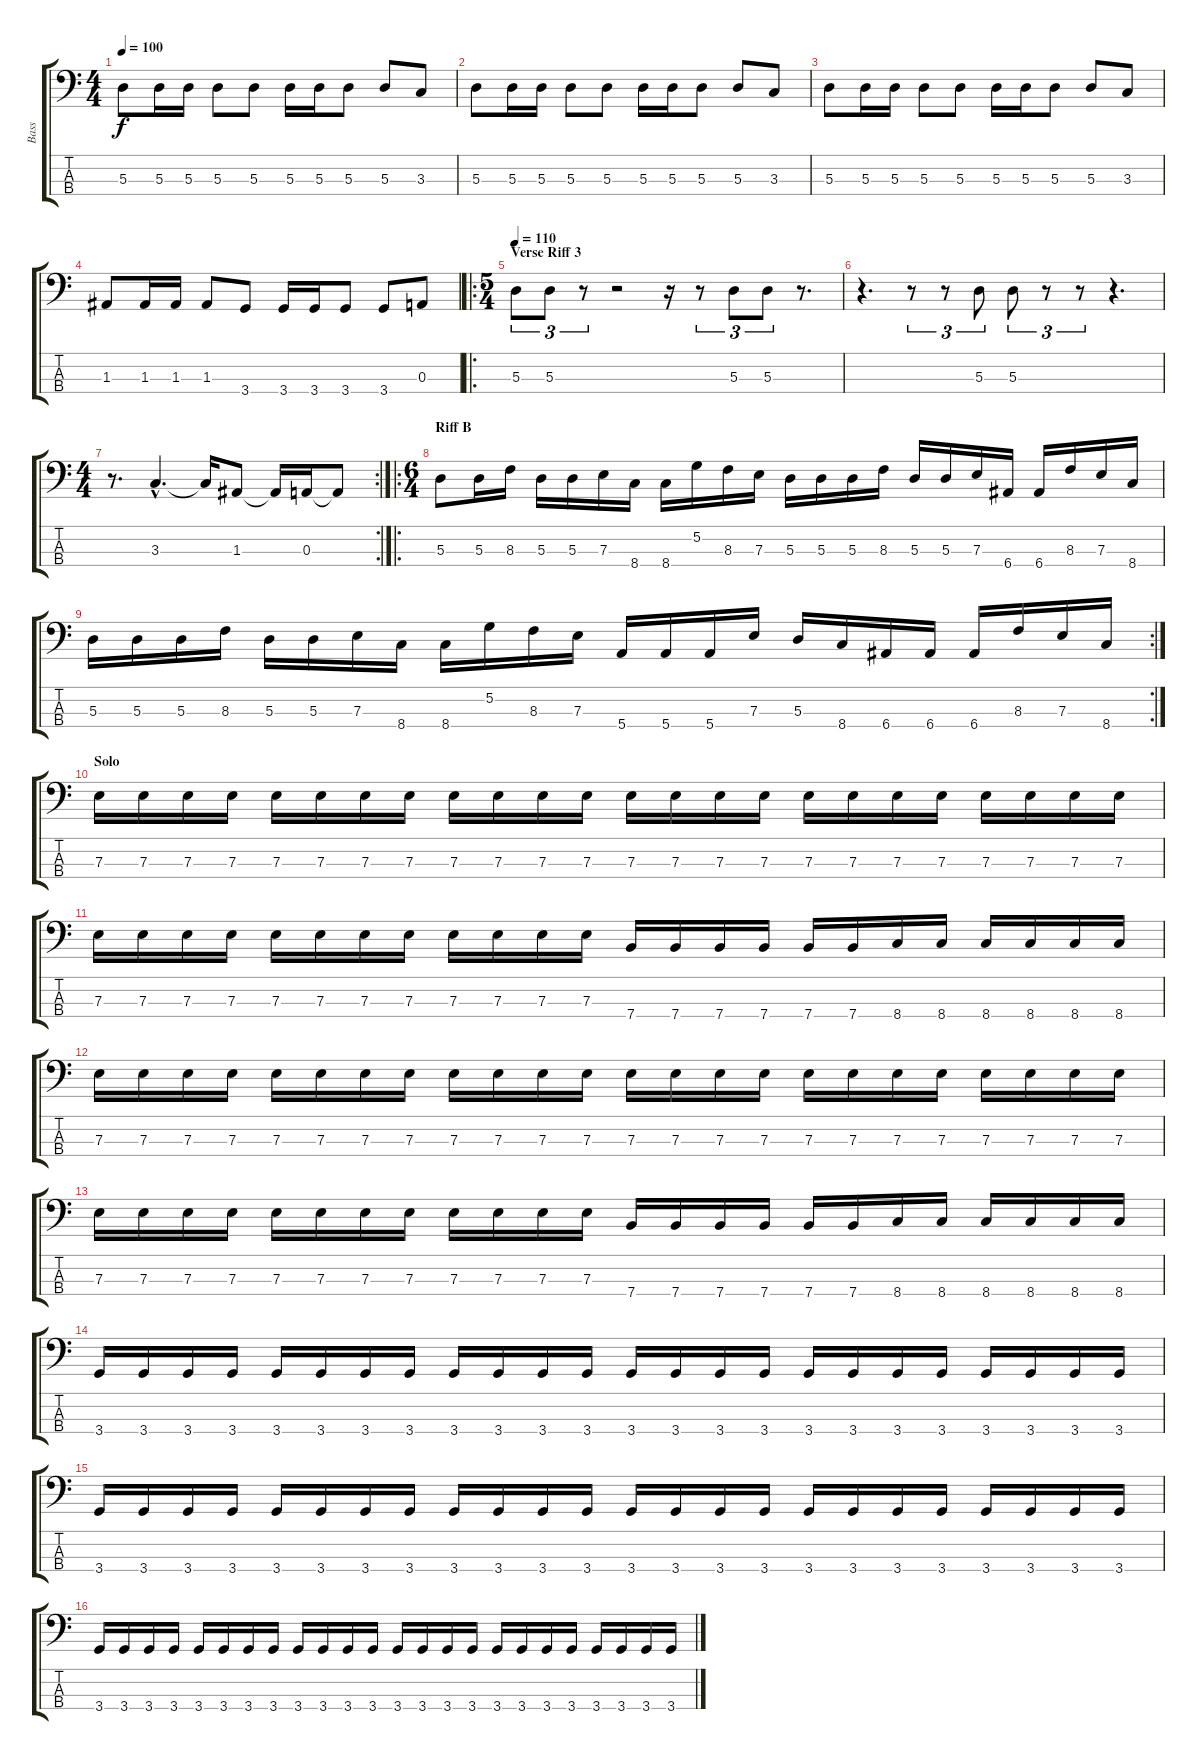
\track ("Bass" "Bass") {instrument electricbassfinger}
\staff {score tabs}
\tuning (G2 D2 A1 E1) {hide}
\ts (4 4)
\tempo 100
\clef f4
\ks c
5.3.8{dy f} 5.3.16 5.3.16 5.3.8 5.3.8 5.3.16 5.3.16 5.3.8 5.3.8 3.3.8 |
5.3.8 5.3.16 5.3.16 5.3.8 5.3.8 5.3.16 5.3.16 5.3.8 5.3.8 3.3.8 |
5.3.8 5.3.16 5.3.16 5.3.8 5.3.8 5.3.16 5.3.16 5.3.8 5.3.8 3.3.8 |
1.3.8 1.3.16 1.3.16 1.3.8 3.4.8 3.4.16 3.4.16 3.4.8 3.4.8 0.3.8 |
\ro
\ts (5 4)
\section ("" "Verse Riff 3")
\tempo 110
5.3.8{tu (3 2)} 5.3.8{tu (3 2)} r.8{tu (3 2)} r.2 r.16 r.8{tu (3 2)} 5.3.8{tu (3 2)} 5.3.8{tu (3 2)} r.8{d} |
r.4{d} r.8{tu (3 2)} r.8{tu (3 2)} 5.3.8{tu (3 2)} 5.3.8{tu (3 2)} r.8{tu (3 2)} r.8{tu (3 2)} r.4{d} |
\rc 2
\ts (4 4)
r.8{d} 3.3{hac}.4{d} 3.3{t}.16 1.3.8 1.3{t}.16 0.3.16 0.3{t}.8 |
\ro
\ts (6 4)
\section ("" "Riff B")
5.3.8 5.3.16 8.3.16 5.3.16 5.3.16 7.3.16 8.4.16 8.4.16 5.2.16 8.3.16 7.3.16 5.3.16 5.3.16 5.3.16 8.3.16 5.3.16 5.3.16 7.3.16 6.4.16 6.4.16 8.3.16 7.3.16 8.4.16 |
\rc 2
5.3.16 5.3.16 5.3.16 8.3.16 5.3.16 5.3.16 7.3.16 8.4.16 8.4.16 5.2.16 8.3.16 7.3.16 5.4.16 5.4.16 5.4.16 7.3.16 5.3.16 8.4.16 6.4.16 6.4.16 6.4.16 8.3.16 7.3.16 8.4.16 |
\section ("" "Solo")
7.3.16 7.3.16 7.3.16 7.3.16 7.3.16 7.3.16 7.3.16 7.3.16 7.3.16 7.3.16 7.3.16 7.3.16 7.3.16 7.3.16 7.3.16 7.3.16 7.3.16 7.3.16 7.3.16 7.3.16 7.3.16 7.3.16 7.3.16 7.3.16 |
7.3.16 7.3.16 7.3.16 7.3.16 7.3.16 7.3.16 7.3.16 7.3.16 7.3.16 7.3.16 7.3.16 7.3.16 7.4.16 7.4.16 7.4.16 7.4.16 7.4.16 7.4.16 8.4.16 8.4.16 8.4.16 8.4.16 8.4.16 8.4.16 |
7.3.16 7.3.16 7.3.16 7.3.16 7.3.16 7.3.16 7.3.16 7.3.16 7.3.16 7.3.16 7.3.16 7.3.16 7.3.16 7.3.16 7.3.16 7.3.16 7.3.16 7.3.16 7.3.16 7.3.16 7.3.16 7.3.16 7.3.16 7.3.16 |
7.3.16 7.3.16 7.3.16 7.3.16 7.3.16 7.3.16 7.3.16 7.3.16 7.3.16 7.3.16 7.3.16 7.3.16 7.4.16 7.4.16 7.4.16 7.4.16 7.4.16 7.4.16 8.4.16 8.4.16 8.4.16 8.4.16 8.4.16 8.4.16 |
3.4.16 3.4.16 3.4.16 3.4.16 3.4.16 3.4.16 3.4.16 3.4.16 3.4.16 3.4.16 3.4.16 3.4.16 3.4.16 3.4.16 3.4.16 3.4.16 3.4.16 3.4.16 3.4.16 3.4.16 3.4.16 3.4.16 3.4.16 3.4.16 |
3.4.16 3.4.16 3.4.16 3.4.16 3.4.16 3.4.16 3.4.16 3.4.16 3.4.16 3.4.16 3.4.16 3.4.16 3.4.16 3.4.16 3.4.16 3.4.16 3.4.16 3.4.16 3.4.16 3.4.16 3.4.16 3.4.16 3.4.16 3.4.16 |
3.4.16 3.4.16 3.4.16 3.4.16 3.4.16 3.4.16 3.4.16 3.4.16 3.4.16 3.4.16 3.4.16 3.4.16 3.4.16 3.4.16 3.4.16 3.4.16 3.4.16 3.4.16 3.4.16 3.4.16 3.4.16 3.4.16 3.4.16 3.4.16
